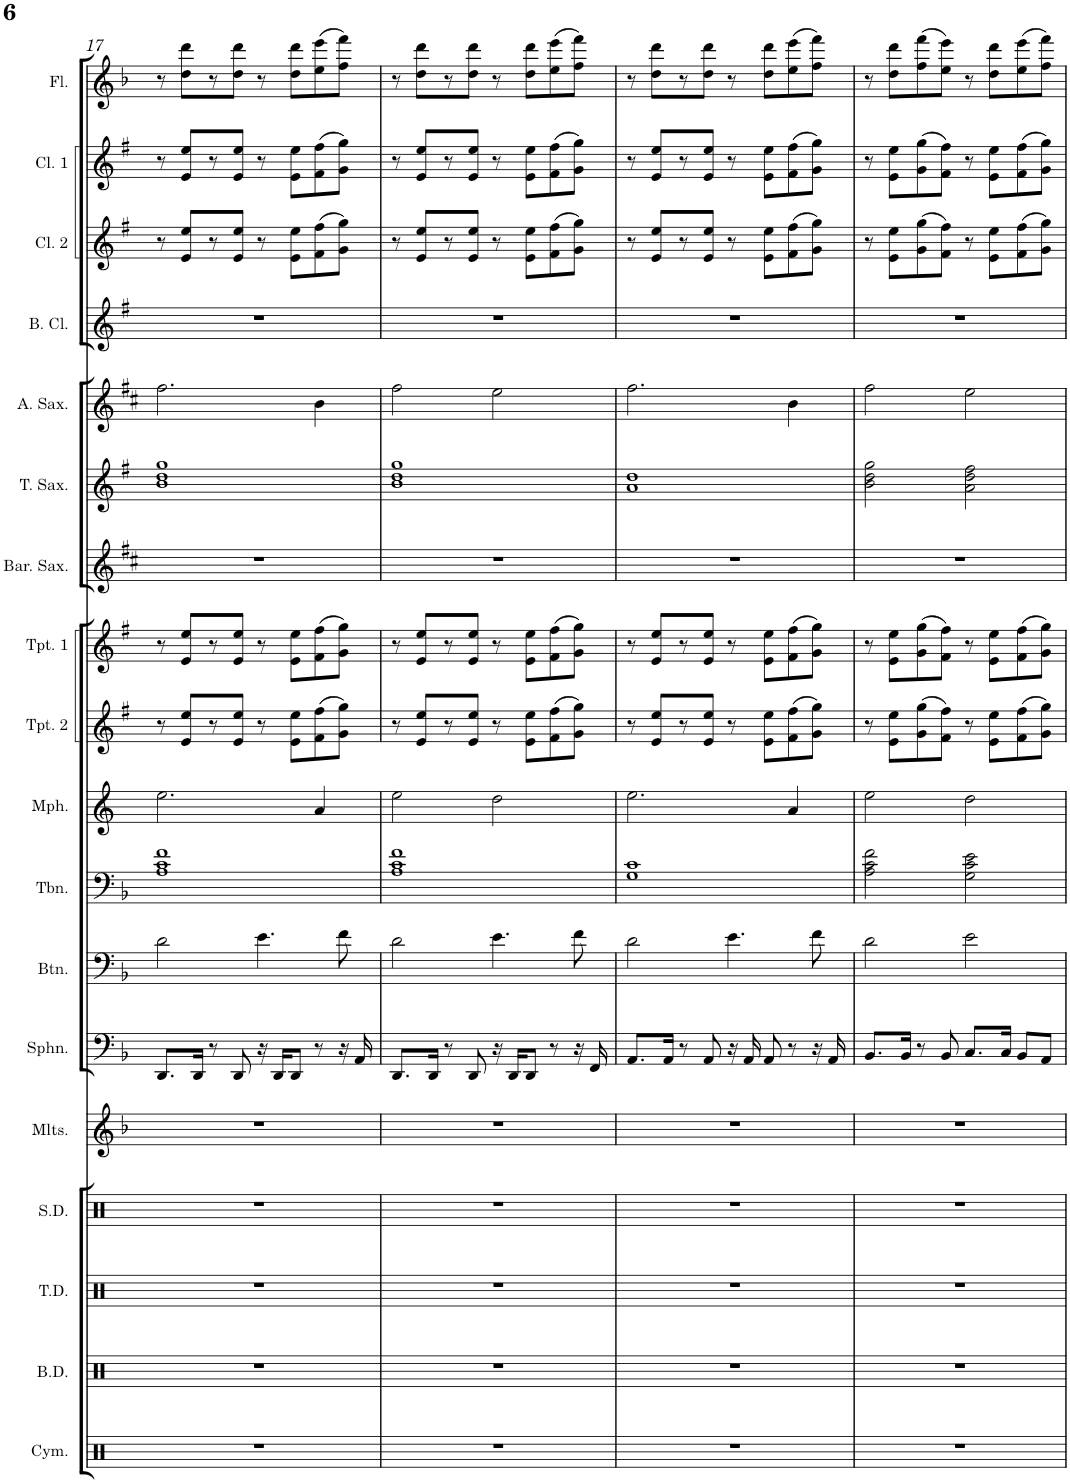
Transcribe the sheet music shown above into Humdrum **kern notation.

**kern	**kern	**kern	**kern	**kern	**kern	**kern	**kern	**kern	**kern	**kern	**kern	**kern	**kern	**kern	**kern	**kern	**kern
*part18	*part17	*part16	*part15	*part14	*part13	*part12	*part11	*part10	*part9	*part8	*part7	*part6	*part5	*part4	*part3	*part2	*part1
*staff18	*staff17	*staff16	*staff15	*staff14	*staff13	*staff12	*staff11	*staff10	*staff9	*staff8	*staff7	*staff6	*staff5	*staff4	*staff3	*staff2	*staff1
*I"Cymbals	*I"Bass Drums	*I"Tenor Drums	*I"Snare Drum	*I"Mallets	*I"Sousaphone	*I"Baritone	*I"Trombone	*I"Mellophone	*I"Trumpet 2	*I"Trumpet 1	*I"Baritone Sax	*I"Tenor Sax	*I"Alto Sax	*I"Bass Clarinet	*I"Clarinet 2	*I"Clarinet 1	*I"Flute
*I'Cym.	*I'B.D.	*I'T.D.	*I'S.D.	*I'Mlts.	*I'Sphn.	*I'Btn.	*I'Tbn.	*I'Mph.	*I'Tpt. 2	*I'Tpt. 1	*I'Bar. Sax.	*I'T. Sax.	*I'A. Sax.	*I'B. Cl.	*I'Cl. 2	*I'Cl. 1	*I'Fl.
!!LO:PB:g=z
*clefX	*clefX	*clefX	*clefX	*clefG2	*clefF4	*clefF4	*clefF4	*clefG2	*clefG2	*clefG2	*clefG2	*clefG2	*clefG2	*clefG2	*clefG2	*clefG2	*clefG2
*	*	*	*	*Trd-7c-12	*	*Trd4c7	*	*Trd4c7	*Trd1c2	*Trd1c2	*Trd12c21	*Trd8c14	*Trd5c9	*Trd8c14	*Trd1c2	*Trd1c2	*
*k[]	*k[]	*k[]	*k[]	*k[b-]	*k[b-]	*k[b-]	*k[b-]	*k[]	*k[f#]	*k[f#]	*k[f#c#]	*k[f#]	*k[f#c#]	*k[f#]	*k[f#]	*k[f#]	*k[b-]
*M4/4	*M4/4	*M4/4	*M4/4	*M4/4	*M4/4	*M4/4	*M4/4	*M4/4	*M4/4	*M4/4	*M4/4	*M4/4	*M4/4	*M4/4	*M4/4	*M4/4	*M4/4
=17	=17	=17	=17	=17	=17	=17	=17	=17	=17	=17	=17	=17	=17	=17	=17	=17	=17
*	*	*	*	*	*	*	*^	*	*	*	*	*^	*	*	*	*	*
1r	1r	1r	1r	1r	8.DD/L	2d\	1A 1c	1f	2.ee\	8r	8r	1r	1b 1dd	1gg	2.ff#\	1r	8r	8r	8r
.	.	.	.	.	.	.	.	.	.	8e/ 8ee/L	8e/ 8ee/L	.	.	.	.	.	8e/ 8ee/L	8e/ 8ee/L	8dd\ 8ddd\L
.	.	.	.	.	16DD/Jk	.	.	.	.	.	.	.	.	.	.	.	.	.	.
.	.	.	.	.	8r	.	.	.	.	8r	8r	.	.	.	.	.	8r	8r	8r
.	.	.	.	.	8DD/	.	.	.	.	8e/ 8ee/J	8e/ 8ee/J	.	.	.	.	.	8e/ 8ee/J	8e/ 8ee/J	8dd\ 8ddd\J
.	.	.	.	.	16r	4.e\	.	.	.	8r	8r	.	.	.	.	.	8r	8r	8r
.	.	.	.	.	16DD/KL	.	.	.	.	.	.	.	.	.	.	.	.	.	.
.	.	.	.	.	8DD/J	.	.	.	.	8e\ 8ee\L	8e\ 8ee\L	.	.	.	.	.	8e\ 8ee\L	8e\ 8ee\L	8dd\ 8ddd\L
.	.	.	.	.	8r	.	.	.	4a/	(>8f#\ 8ff#\	(>8f#\ 8ff#\	.	.	.	4b\	.	(>8f#\ 8ff#\	(>8f#\ 8ff#\	(>8ee\ 8eee\
.	.	.	.	.	16r	8f\	.	.	.	8g\ 8gg\J)	8g\ 8gg\J)	.	.	.	.	.	8g\ 8gg\J)	8g\ 8gg\J)	8ff\ 8fff\J)
.	.	.	.	.	16AA/	.	.	.	.	.	.	.	.	.	.	.	.	.	.
=18	=18	=18	=18	=18	=18	=18	=18	=18	=18	=18	=18	=18	=18	=18	=18	=18	=18	=18	=18
1r	1r	1r	1r	1r	8.DD/L	2d\	1A 1c	1f	2ee\	8r	8r	1r	1b 1dd	1gg	2ff#\	1r	8r	8r	8r
.	.	.	.	.	.	.	.	.	.	8e/ 8ee/L	8e/ 8ee/L	.	.	.	.	.	8e/ 8ee/L	8e/ 8ee/L	8dd\ 8ddd\L
.	.	.	.	.	16DD/Jk	.	.	.	.	.	.	.	.	.	.	.	.	.	.
.	.	.	.	.	8r	.	.	.	.	8r	8r	.	.	.	.	.	8r	8r	8r
.	.	.	.	.	8DD/	.	.	.	.	8e/ 8ee/J	8e/ 8ee/J	.	.	.	.	.	8e/ 8ee/J	8e/ 8ee/J	8dd\ 8ddd\J
.	.	.	.	.	16r	4.e\	.	.	2dd\	8r	8r	.	.	.	2ee\	.	8r	8r	8r
.	.	.	.	.	16DD/KL	.	.	.	.	.	.	.	.	.	.	.	.	.	.
.	.	.	.	.	8DD/J	.	.	.	.	8e\ 8ee\L	8e\ 8ee\L	.	.	.	.	.	8e\ 8ee\L	8e\ 8ee\L	8dd\ 8ddd\L
.	.	.	.	.	8r	.	.	.	.	(>8f#\ 8ff#\	(>8f#\ 8ff#\	.	.	.	.	.	(>8f#\ 8ff#\	(>8f#\ 8ff#\	(>8ee\ 8eee\
.	.	.	.	.	16r	8f\	.	.	.	8g\ 8gg\J)	8g\ 8gg\J)	.	.	.	.	.	8g\ 8gg\J)	8g\ 8gg\J)	8ff\ 8fff\J)
.	.	.	.	.	16FF/	.	.	.	.	.	.	.	.	.	.	.	.	.	.
=19	=19	=19	=19	=19	=19	=19	=19	=19	=19	=19	=19	=19	=19	=19	=19	=19	=19	=19	=19
1r	1r	1r	1r	1r	8.AA/L	2d\	1c	1G	2.ee\	8r	8r	1r	1dd	1a	2.ff#\	1r	8r	8r	8r
.	.	.	.	.	.	.	.	.	.	8e/ 8ee/L	8e/ 8ee/L	.	.	.	.	.	8e/ 8ee/L	8e/ 8ee/L	8dd\ 8ddd\L
.	.	.	.	.	16AA/Jk	.	.	.	.	.	.	.	.	.	.	.	.	.	.
.	.	.	.	.	8r	.	.	.	.	8r	8r	.	.	.	.	.	8r	8r	8r
.	.	.	.	.	8AA/	.	.	.	.	8e/ 8ee/J	8e/ 8ee/J	.	.	.	.	.	8e/ 8ee/J	8e/ 8ee/J	8dd\ 8ddd\J
.	.	.	.	.	16r	4.e\	.	.	.	8r	8r	.	.	.	.	.	8r	8r	8r
.	.	.	.	.	16AA/	.	.	.	.	.	.	.	.	.	.	.	.	.	.
.	.	.	.	.	8AA/	.	.	.	.	8e\ 8ee\L	8e\ 8ee\L	.	.	.	.	.	8e\ 8ee\L	8e\ 8ee\L	8dd\ 8ddd\L
.	.	.	.	.	8r	.	.	.	4a/	(>8f#\ 8ff#\	(>8f#\ 8ff#\	.	.	.	4b\	.	(>8f#\ 8ff#\	(>8f#\ 8ff#\	(>8ee\ 8eee\
.	.	.	.	.	16r	8f\	.	.	.	8g\ 8gg\J)	8g\ 8gg\J)	.	.	.	.	.	8g\ 8gg\J)	8g\ 8gg\J)	8ff\ 8fff\J)
.	.	.	.	.	16AA/	.	.	.	.	.	.	.	.	.	.	.	.	.	.
=20	=20	=20	=20	=20	=20	=20	=20	=20	=20	=20	=20	=20	=20	=20	=20	=20	=20	=20	=20
1r	1r	1r	1r	1r	8.BB-/L	2d\	2A\ 2c\	2f\	2ee\	8r	8r	1r	2b\ 2dd\	2gg\	2ff#\	1r	8r	8r	8r
.	.	.	.	.	.	.	.	.	.	8e\ 8ee\L	8e\ 8ee\L	.	.	.	.	.	8e\ 8ee\L	8e\ 8ee\L	8dd\ 8ddd\L
.	.	.	.	.	16BB-/Jk	.	.	.	.	.	.	.	.	.	.	.	.	.	.
.	.	.	.	.	8r	.	.	.	.	(>8g\ 8gg\	(>8g\ 8gg\	.	.	.	.	.	(>8g\ 8gg\	(>8g\ 8gg\	(>8ff\ 8fff\
.	.	.	.	.	8BB-/	.	.	.	.	8f#\ 8ff#\J)	8f#\ 8ff#\J)	.	.	.	.	.	8f#\ 8ff#\J)	8f#\ 8ff#\J)	8ee\ 8eee\J)
.	.	.	.	.	8.C/L	2e\	2G\ 2c\	2e\	2dd\	8r	8r	.	2a\ 2dd\	2ff#\	2ee\	.	8r	8r	8r
.	.	.	.	.	.	.	.	.	.	8e\ 8ee\L	8e\ 8ee\L	.	.	.	.	.	8e\ 8ee\L	8e\ 8ee\L	8dd\ 8ddd\L
.	.	.	.	.	16C/Jk	.	.	.	.	.	.	.	.	.	.	.	.	.	.
.	.	.	.	.	8BB-/L	.	.	.	.	(>8f#\ 8ff#\	(>8f#\ 8ff#\	.	.	.	.	.	(>8f#\ 8ff#\	(>8f#\ 8ff#\	(>8ee\ 8eee\
.	.	.	.	.	8AA/J	.	.	.	.	8g\ 8gg\J)	8g\ 8gg\J)	.	.	.	.	.	8g\ 8gg\J)	8g\ 8gg\J)	8ff\ 8fff\J)
*	*	*	*	*	*	*	*v	*v	*	*	*	*	*v	*v	*	*	*	*	*
=	=	=	=	=	=	=	=	=	=	=	=	=	=	=	=	=	=
*-	*-	*-	*-	*-	*-	*-	*-	*-	*-	*-	*-	*-	*-	*-	*-	*-	*-
